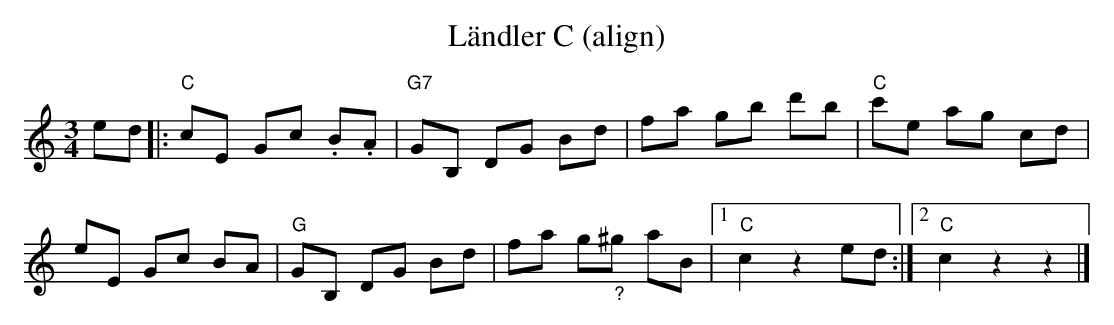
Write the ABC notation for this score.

X:1
T: Ländler C (align)
M:3/4
L:1/8
K:C %%MIDI gchordon
ed |: "C"cE Gc .B.A | "G7"GB, DG Bd | fa gb d'b | "C"c'e ag cd |
eE Gc BA |"" "G"GB, DG Bd | fa g"_?"^g aB |1 "C"c2z2ed :|2 "C"c2z2z2 |]
